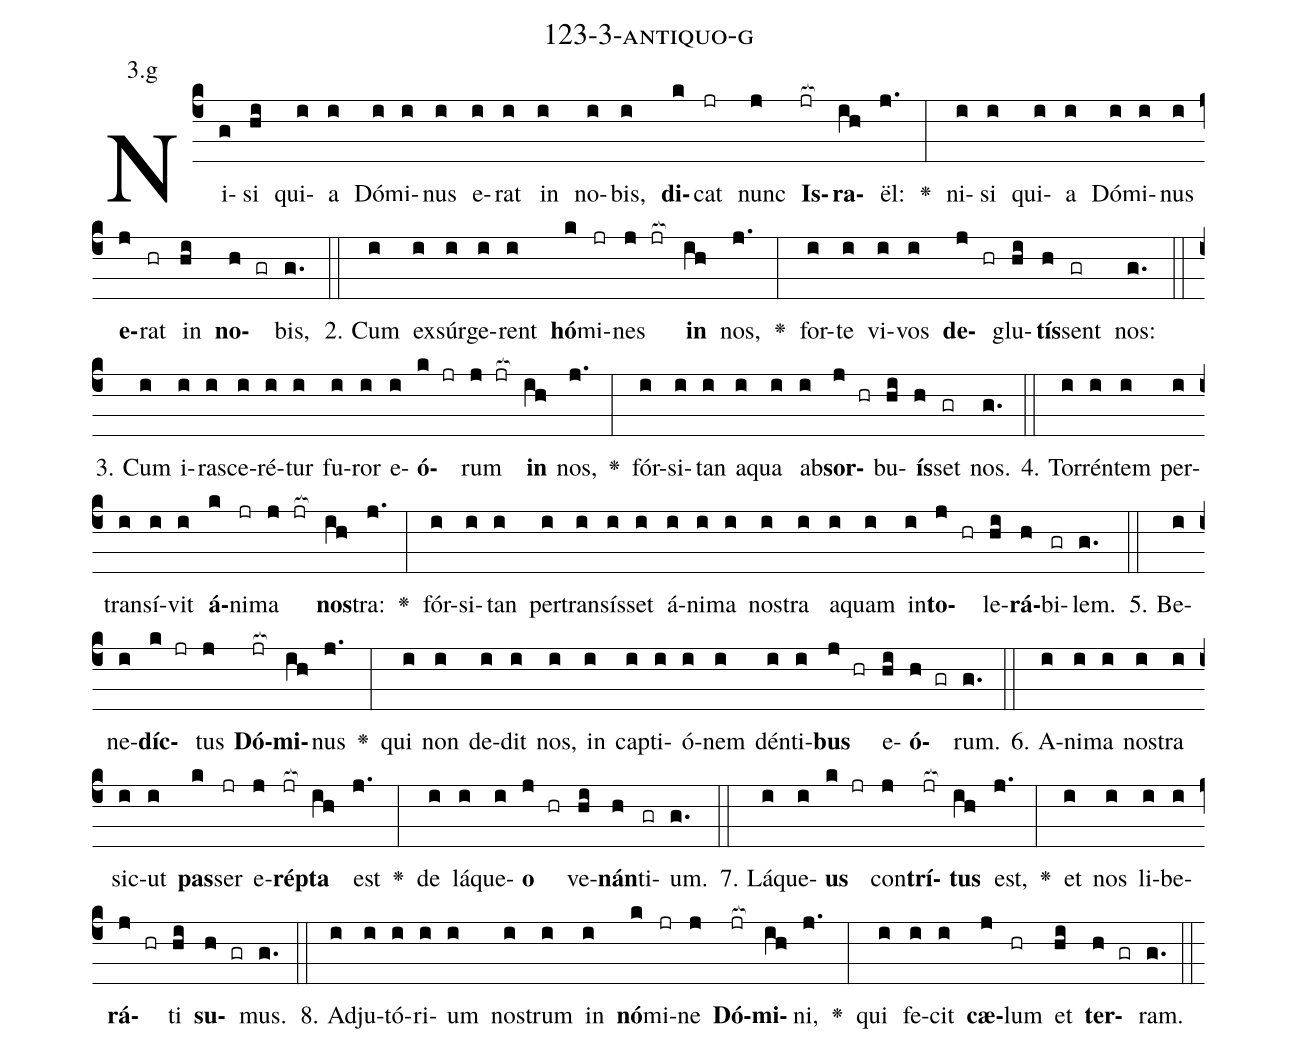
name: 123-3-antiquo-g;
annotation: 3.g;
%%
(c4)Ni(g)si(hi) qui(i)a(i) Dó(i)mi(i)nus(i) e(i)rat(i) in(i) no(i)bis,(i) <b>di</b>(k)cat(jr) nunc(j) <b>Is</b>(jr[ocb:1{])<b>ra</b>(ih[ocb:0}])ël:(j.) <v>\greheightstar</v>(:) ni(i)si(i) qui(i)a(i) Dó(i)mi(i)nus(i) <b>e</b>(j)rat(hr) in(hi) <b>no</b>(h gr)bis,(g.) (::)
2. Cum(i) ex(i)súr(i)ge(i)rent(i) <b>hó</b>(k)mi(jr)nes(j jr[ocb:1{]) <b>in</b>(ih[ocb:0}]) nos,(j.) <v>\greheightstar</v>(:) for(i)te(i) vi(i)vos(i) <b>de</b>(j hr)glu(hi)<b>tís</b>(h)sent(gr) nos:(g.) (::)
3. Cum(i) i(i)ra(i)sce(i)ré(i)tur(i) fu(i)ror(i) e(i)<b>ó</b>(k jr)rum(j jr[ocb:1{]) <b>in</b>(ih[ocb:0}]) nos,(j.) <v>\greheightstar</v>(:) fór(i)si(i)tan(i) a(i)qua(i) ab(i)<b>sor</b>(j hr)bu(hi)<b>ís</b>(h)set(gr) nos.(g.) (::)
4. Tor(i)rén(i)tem(i) per(i)trans(i)í(i)vit(i) <b>á</b>(k)ni(jr)ma(j jr[ocb:1{]) <b>nos</b>(ih[ocb:0}])tra:(j.) <v>\greheightstar</v>(:) fór(i)si(i)tan(i) per(i)trans(i)ís(i)set(i) á(i)ni(i)ma(i) nos(i)tra(i) a(i)quam(i) in(i)<b>to</b>(j hr)le(hi)<b>rá</b>(h)bi(gr)lem.(g.) (::)
5. Be(i)ne(i)<b>díc</b>(k jr)tus(j) <b>Dó</b>(jr[ocb:1{])<b>mi</b>(ih[ocb:0}])nus(j.) <v>\greheightstar</v>(:) qui(i) non(i) de(i)dit(i) nos,(i) in(i) cap(i)ti(i)ó(i)nem(i) dén(i)ti(i)<b>bus</b>(j hr) e(hi)<b>ó</b>(h gr)rum.(g.) (::)
6. A(i)ni(i)ma(i) nos(i)tra(i) sic(i)ut(i) <b>pas</b>(k)ser(jr) e(j)<b>rép</b>(jr[ocb:1{])<b>ta</b>(ih[ocb:0}]) est(j.) <v>\greheightstar</v>(:) de(i) lá(i)que(i)<b>o</b>(j hr) ve(hi)<b>nán</b>(h)ti(gr)um.(g.) (::)
7. Lá(i)que(i)<b>us</b>(k jr) con(j)<b>trí</b>(jr[ocb:1{])<b>tus</b>(ih[ocb:0}]) est,(j.) <v>\greheightstar</v>(:) et(i) nos(i) li(i)be(i)<b>rá</b>(j hr)ti(hi) <b>su</b>(h gr)mus.(g.) (::)
8. Ad(i)ju(i)tó(i)ri(i)um(i) nos(i)trum(i) in(i) <b>nó</b>(k)mi(jr)ne(j) <b>Dó</b>(jr[ocb:1{])<b>mi</b>(ih[ocb:0}])ni,(j.) <v>\greheightstar</v>(:) qui(i) fe(i)cit(i) <b>cæ</b>(j)lum(hr) et(hi) <b>ter</b>(h gr)ram.(g.) (::)
